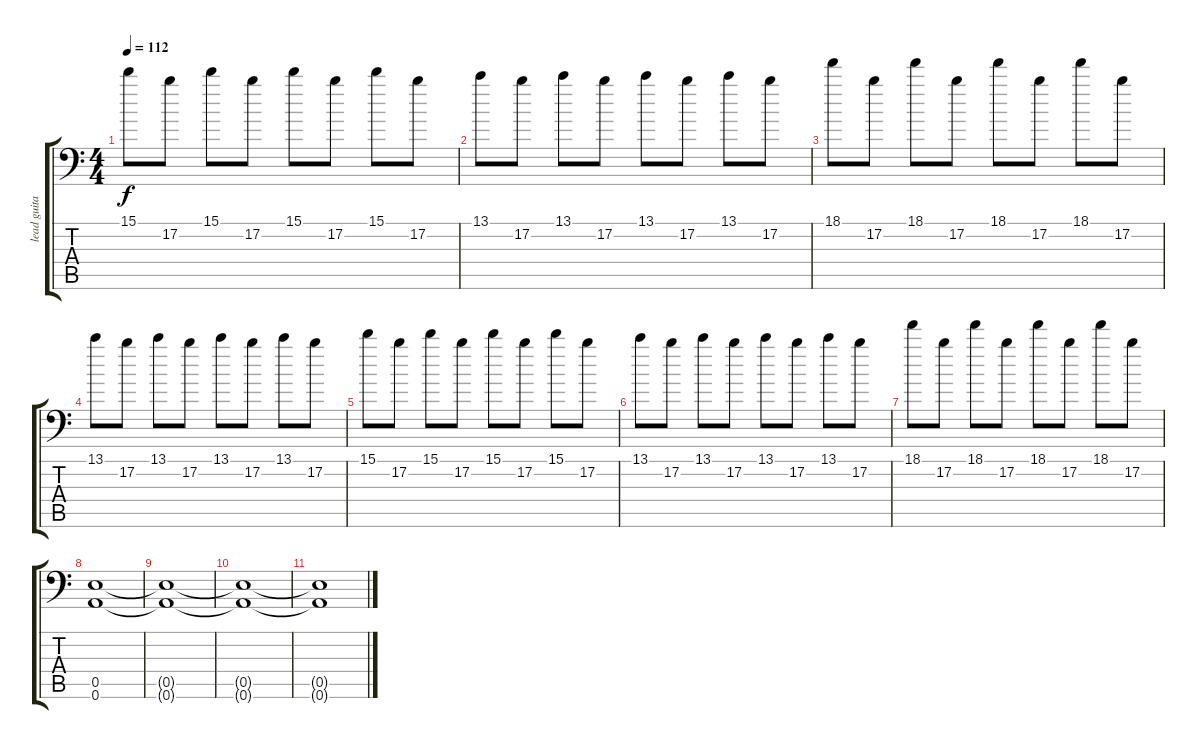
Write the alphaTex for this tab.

\track ("lead guitar" "lead guita") {instrument distortionguitar}
\staff {score tabs}
\tuning (B3 Gb3 D3 A2 E2 A1) {hide}
\ts (4 4)
\tempo 112
\clef f4
\ks c
15.1.8{dy f} 17.2.8 15.1.8 17.2.8 15.1.8 17.2.8 15.1.8 17.2.8 |
13.1.8 17.2.8 13.1.8 17.2.8 13.1.8 17.2.8 13.1.8 17.2.8 |
18.1.8 17.2.8 18.1.8 17.2.8 18.1.8 17.2.8 18.1.8 17.2.8 |
13.1.8 17.2.8 13.1.8 17.2.8 13.1.8 17.2.8 13.1.8 17.2.8 |
15.1.8 17.2.8 15.1.8 17.2.8 15.1.8 17.2.8 15.1.8 17.2.8 |
13.1.8 17.2.8 13.1.8 17.2.8 13.1.8 17.2.8 13.1.8 17.2.8 |
18.1.8 17.2.8 18.1.8 17.2.8 18.1.8 17.2.8 18.1.8 17.2.8 |
(0.5 0.6).1 |
(0.5{t} 0.6{t}).1 |
(0.5{t} 0.6{t}).1 |
(0.5{t} 0.6{t}).1
